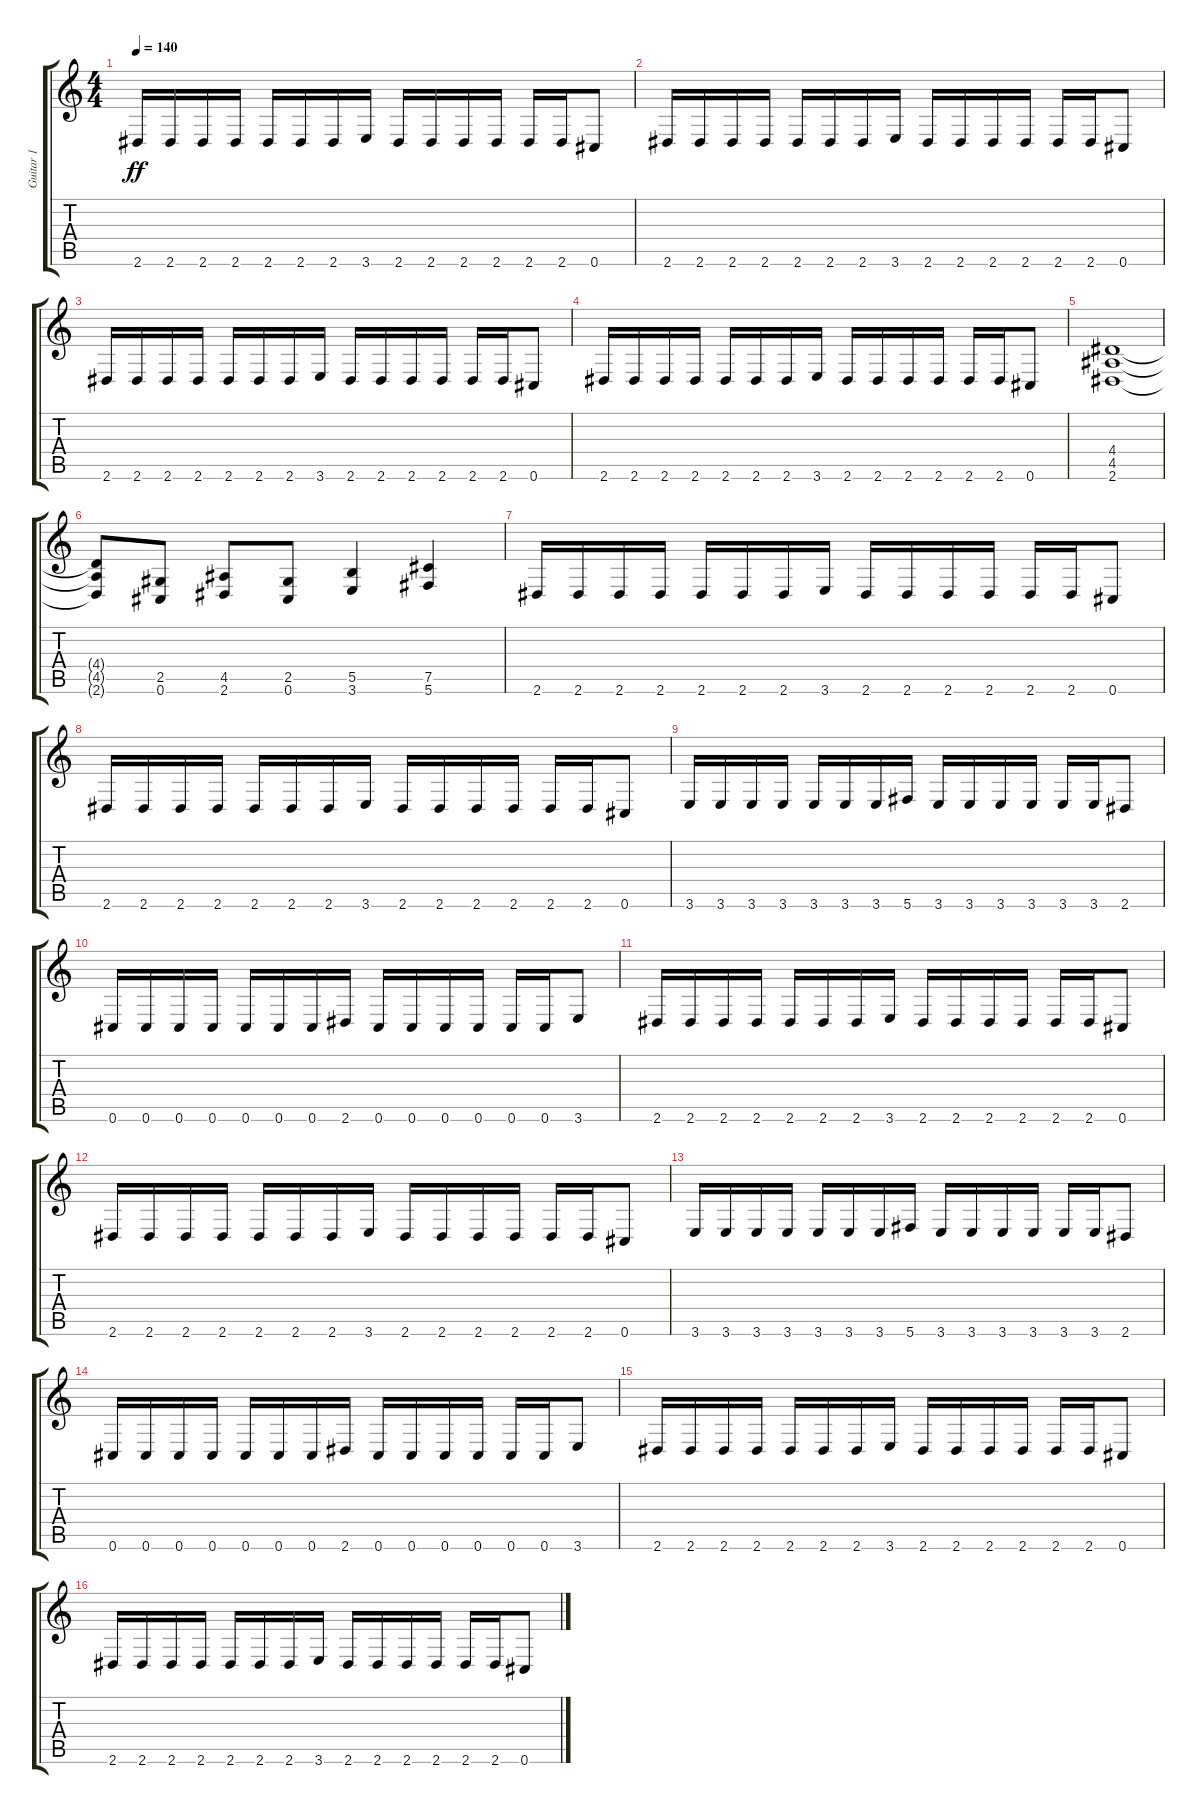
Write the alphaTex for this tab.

\track ("Guitar 1" "Guitar 1") {instrument distortionguitar}
\staff {score tabs}
\tuning (Db4 Ab3 E3 B2 Gb2 Db2) {hide}
\ts (4 4)
\tempo 140
\clef g2
\ks c
2.6.16{dy ff instrument distortionguitar} 2.6.16 2.6.16 2.6.16 2.6.16 2.6.16 2.6.16 3.6.16 2.6.16 2.6.16 2.6.16 2.6.16 2.6.16 2.6.16 0.6.8 |
2.6.16 2.6.16 2.6.16 2.6.16 2.6.16 2.6.16 2.6.16 3.6.16 2.6.16 2.6.16 2.6.16 2.6.16 2.6.16 2.6.16 0.6.8 |
2.6.16 2.6.16 2.6.16 2.6.16 2.6.16 2.6.16 2.6.16 3.6.16 2.6.16 2.6.16 2.6.16 2.6.16 2.6.16 2.6.16 0.6.8 |
2.6.16 2.6.16 2.6.16 2.6.16 2.6.16 2.6.16 2.6.16 3.6.16 2.6.16 2.6.16 2.6.16 2.6.16 2.6.16 2.6.16 0.6.8 |
(4.4 4.5 2.6).1 |
(4.4{t} 4.5{t} 2.6{t}).8 (2.5 0.6).8 (4.5 2.6).8 (2.5 0.6).8 (5.5 3.6).4 (7.5 5.6).4 |
2.6.16 2.6.16 2.6.16 2.6.16 2.6.16 2.6.16 2.6.16 3.6.16 2.6.16 2.6.16 2.6.16 2.6.16 2.6.16 2.6.16 0.6.8 |
2.6.16 2.6.16 2.6.16 2.6.16 2.6.16 2.6.16 2.6.16 3.6.16 2.6.16 2.6.16 2.6.16 2.6.16 2.6.16 2.6.16 0.6.8 |
3.6.16 3.6.16 3.6.16 3.6.16 3.6.16 3.6.16 3.6.16 5.6.16 3.6.16 3.6.16 3.6.16 3.6.16 3.6.16 3.6.16 2.6.8 |
0.6.16 0.6.16 0.6.16 0.6.16 0.6.16 0.6.16 0.6.16 2.6.16 0.6.16 0.6.16 0.6.16 0.6.16 0.6.16 0.6.16 3.6.8 |
2.6.16 2.6.16 2.6.16 2.6.16 2.6.16 2.6.16 2.6.16 3.6.16 2.6.16 2.6.16 2.6.16 2.6.16 2.6.16 2.6.16 0.6.8 |
2.6.16 2.6.16 2.6.16 2.6.16 2.6.16 2.6.16 2.6.16 3.6.16 2.6.16 2.6.16 2.6.16 2.6.16 2.6.16 2.6.16 0.6.8 |
3.6.16 3.6.16 3.6.16 3.6.16 3.6.16 3.6.16 3.6.16 5.6.16 3.6.16 3.6.16 3.6.16 3.6.16 3.6.16 3.6.16 2.6.8 |
0.6.16 0.6.16 0.6.16 0.6.16 0.6.16 0.6.16 0.6.16 2.6.16 0.6.16 0.6.16 0.6.16 0.6.16 0.6.16 0.6.16 3.6.8 |
2.6.16 2.6.16 2.6.16 2.6.16 2.6.16 2.6.16 2.6.16 3.6.16 2.6.16 2.6.16 2.6.16 2.6.16 2.6.16 2.6.16 0.6.8 |
2.6.16 2.6.16 2.6.16 2.6.16 2.6.16 2.6.16 2.6.16 3.6.16 2.6.16 2.6.16 2.6.16 2.6.16 2.6.16 2.6.16 0.6.8
